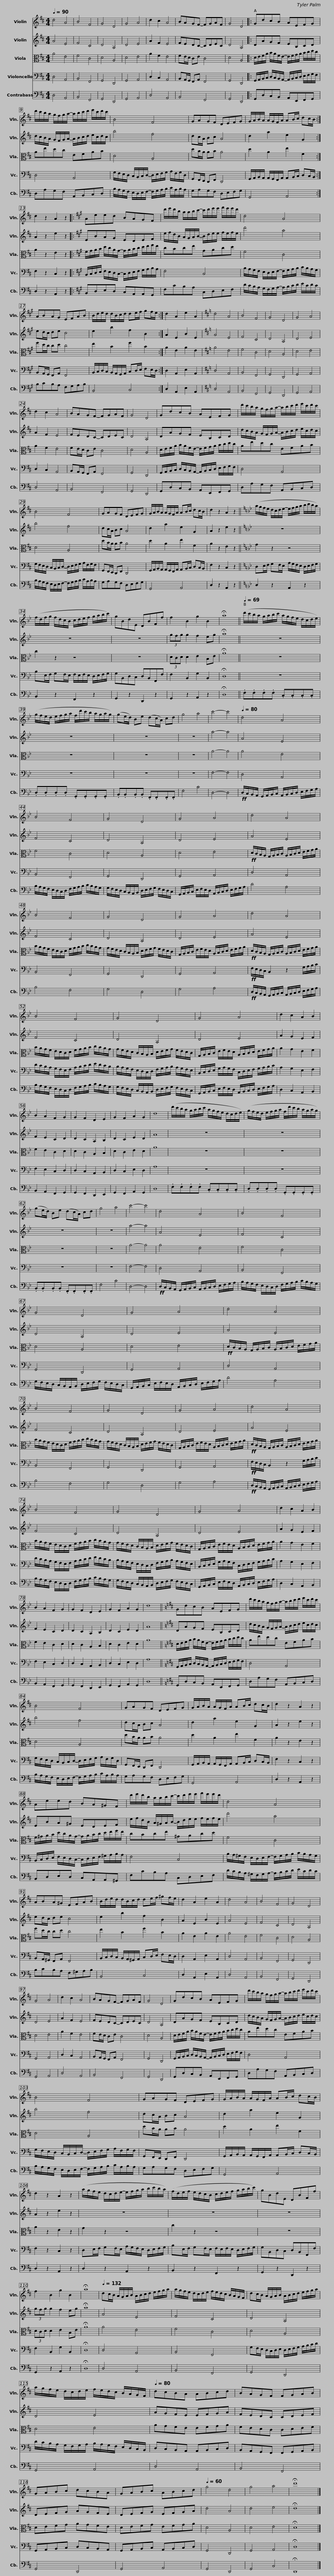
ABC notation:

X:1
%%score 1 2 3 4 5
L:1/8
Q:1/4=90
M:4/4
I:linebreak $
K:D
V:1 treble
V:2 treble
V:3 alto
V:4 bass
V:5 bass transpose=-12
V:1
 d4 A4 | B4 F4 | G4 D4 | G4 A4 | d2 c2 A4 | %5
 BAGF- FGAF | G4 D4 |:$ GdcB AEFG | d'/c'/b/a/ g/f/g/a/- a/b/c'/d'/ e'/c'/d'/c'/ |$ B4 F4 | %10
 GAGF DEFG | G/A/B/A/ A/G/F/A/ AB/c/ dc/B/ :|$ d2 z2 A2 z2 |:[K:A] Aeed BAGF |$ d'/e'/d'/b/ a/a/b/c'/- c'/d'/e'/e'/ f'/e'/e'/d'/ | %15
 d4 A4 |$ ABAG EFAB | B/d/e/d/ d/B/c/d/ de/f/ gf/e/ :| d2 A2 e2 A2 |[K:D] d4 A4 | %20
 B4 F4 | G4 D4 | G4 A4 |$ d2 c2 A4 | BAGF- FGAF | %25
 G4 D4 | GdcB AEFG |$ d'/c'/b/a/ g/f/g/a/- a/b/c'/d'/ e'/c'/d'/c'/ | B4 F4 |$ GAGF DEFG | %30
 G/A/B/A/ A/G/F/A/ AB/c/ dc/B/ | d2 z2 A2 z2 ||$[K:Bb] (a/g/f/e/ d/c/d/e/- e/f/g/a/ b/c'/b/a/) | (f/d/f/g/ f/d/c/B/ c/d/e/f/ g/a/b/c'/) | gBdE DBFf |$ %35
 f2 B2 g2 B2 | !fermata!a8 ||[Q:1/4=69] (d'/c'/b/a/ g/a/b/c'/ a/g/f/e/ d/c/d/e/) |$ (g/f/e/d/ e/f/g/a/ f/d'/c'/b/ a/g/a/g/) | (ge/d/) Be (dc/A/) cd | %40
 g4 a4 | c'4- c'4 |$[Q:1/4=80] d4 A4 | B4 F4 | G4 D4 |$ %45
 G4 A4 | d4 A4 |$ B4 F4 | G4 D4 |$ G4 A4 | %50
 d4 A4 |$ B4 F4 | G4 D4 |$ G4 A4 | d2 c2 A2 B2 | %55
 B2 A2 F2 G2 | G2 F2 D2 E2 | G2 F2 A2 G2 | d8 |$ (d'/c'/b/a/ g/a/b/c'/ a/g/f/e/ d/c/d/e/) | %60
 (g/f/e/d/ e/f/g/a/ f/d'/c'/b/ a/g/a/g/) | (ge/d/) Be (dc/A/) cd |$ g4 a4 | c'4- c'4 | d4 A4 | %65
 B4 F4 |$ G4 D4 | G4 A4 | d4 A4 |$ B4 F4 | %70
 G4 D4 |$ G4 A4 | d4 A4 |$ B4 F4 | G4 D4 |$ %75
 G4 A4 | d2 c2 A2 B2 | B2 A2 F2 G2 | G2 F2 D2 E2 | G2 F2 A2 G2 | %80
 d8 ||$[K:D] GdcB AEFG | d'/c'/b/a/ g/f/g/a/- a/b/c'/d'/ e'/c'/d'/c'/ |$[K:D] B4 F4 | GAGF DEFG | %85
 G/A/B/A/ A/G/F/A/ AB/c/ dc/B/ | d2 z2 A2 z2 |$ Aeed BA^GF | d'/e'/d'/b/ a/a/b/c'/- c'/d'/e'/e'/ f'/e'/e'/d'/ |$ d4 A4 | %90
 ABA^G EFAB |$ B/d/e/d/ d/B/c/d/ de/f/ ^gf/e/ | d2 A2 e2 A2 | d4 A4 | B4 F4 | %95
 G4 D4 | G4 A4 | d2 c2 A4 | BAGF- FGAF |$ G4 D4 | %100
 GdcB AEFG | d'/c'/b/a/ g/f/g/a/- a/b/c'/d'/ e'/c'/d'/c'/ |$ B4 F4 | GAGF DEFG | G/A/B/A/ A/G/F/A/ AB/c/ dc/B/ | %105
 d2 z2 A2 z2 |$ (a/g/f/e/ d/c/d/e/- e/f/g/a/ b/c'/b/a/) | (f/d/e/f/ e/d/c/B/ c/d/e/f/ g/a/b/c'/) | gBdE DBFf |$ f2 B2 g2 B2 | %110
 !fermata!a8 |[Q:1/4=132] dc/B/ A/G/A/B/ A/B/c/d/ e/f/g/a/ | a/g/f/e/ d/c/d/e/ f/e/d/c/ B/A/G/F/ |$ dc/B/ A/G/A/B/ A/B/c/d/ e/f/g/a/ | a/g/f/e/ d/c/d/e/ f/e/d/c/ B/A/G/F/ | %115
[Q:1/4=80] dcBA ABcd |$ BAGF FGAB | GABc dcBA | GABc ABcd |[Q:1/4=60] g4 d4 | %120
 g4 a4 | !fermata!d'8 |] %122
V:2
 A4 E4 | F4 C4 | D4 A,4 | D4 E4 | A2 F2 E4 | %5
 FEDC- CDEC | D4 A,4 |:$ DAGF EB,CD | d/c/B/A/ G/F/G/A/- A/B/c/d/ e/c/d/c/ |$ b4 f4 | %10
 dc/A/ Bc A4 | d2 a2 e2 G2 :|$ A2 z2 e2 z2 |:[K:A] EBAG EDEF |$ e/f/d/B/ A/G/A/B/- B/d/e/e/ f/e/f/e/ | %15
 d'4 a4 |$ ed/c/ de c4 | e2 b2 f2 B2 :| A2 E2 B2 E2 |[K:D] A4 E4 | %20
 F4 C4 | D4 A,4 | D4 E4 |$ A2 F2 E4 | FEDC- CDEC | %25
 D4 A,4 | DAGF EB,CD |$ d/c/B/A/ G/F/G/A/- A/B/c/d/ e/c/d/c/ | b4 f4 |$ dc/A/ Bc A4 | %30
 d2 a2 e2 G2 | A2 z2 e2 z2 ||$[K:Bb] z8 | z8 | z8 |$ %35
 (3gfg g2 f2 eg | !fermata!a8 || z8 |$ z8 | z8 | %40
 z8 | a4- a4 |$ A4 E4 | F4 C4 | D4 A,4 |$ %45
 D4 E4 | A4 E4 |$ F4 C4 | D4 A,4 |$ D4 E4 | %50
 A4 E4 |$ F4 C4 | D4 A,4 |$ D4 E4 | A2 G2 E2 F2 | %55
 F2 E2 C2 D2 | D2 C2 A,2 B,2 | D2 C2 E2 D2 | A8 |$ z8 | %60
 z8 | z8 |$ z8 | a4- a4 | A4 E4 | %65
 F4 C4 |$ D4 A,4 | D4 E4 | A4 E4 |$ F4 C4 | %70
 D4 A,4 |$ D4 E4 | A4 E4 |$ F4 C4 | D4 A,4 |$ %75
 D4 E4 | A2 G2 E2 F2 | F2 E2 C2 D2 | D2 C2 A,2 B,2 | D2 C2 E2 D2 | %80
 A8 ||$[K:D] DAGF EB,CD | d/c/B/A/ G/F/G/A/- A/B/c/d/ e/c/d/c/ |$[K:D] b4 f4 | dc/A/ Bc A4 | %85
 d2 a2 e2 G2 | A2 z2 e2 z2 |$ EBA^G EDEF | e/f/d/B/ A/^G/A/B/- B/d/e/e/ f/e/f/e/ |$ d'4 a4 | %90
 ed/c/ de c4 |$ e2 b2 f2 B2 | A2 E2 B2 E2 | A4 E4 | F4 C4 | %95
 D4 A,4 | D4 E4 | A2 F2 E4 | FEDC- CDEC |$ D4 A,4 | %100
 DAGF EB,CD | d/c/B/A/ G/F/G/A/- A/B/c/d/ e/c/d/c/ |$ b4 f4 | dc/A/ Bc A4 | d2 a2 e2 G2 | %105
 A2 z2 e2 z2 |$ z8 | z8 | z8 |$ (3gfg g2 f2 eg | %110
 !fermata!a8 | A4 E4 | F4 C4 |$ D4 A,4 | D4 E4 | %115
 AGFE EFGA |$ FEDC CDEF | DEFG AGFE | DEFG EFGA | d4 A4 | %120
 d4 e4 | !fermata!d8 |] %122
V:3
 A4 E4 | F4 C4 | D4 A,4 | D4 E4 | A2 F2 E4 | %5
 FE/D/ CE C4 | D4 A,4 |:$ D/E/F/A/ B/A/F/E/- E/F/G/A/ B/c/d/c/ | Aedc EFAB |$ D4 A,4 | %10
 dB/A/ AB A4 | d2 A2 e2 F2 :|$ A2 z2 E2 z2 |:[K:A] F/G/A/B/ d/c/A/G/- G/A/B/c/ d/e/f/e/ |$ cBce GAcd | %15
 F4 C4 |$ fd/c/ cd c4 | e2 B2 f2 B2 :| A2 E2 A2 E2 |[K:D] A4 E4 | %20
 F4 C4 | D4 A,4 | D4 E4 |$ A2 F2 E4 | FE/D/ CE C4 | %25
 D4 A,4 | D/E/F/A/ B/A/F/E/- E/F/G/A/ B/c/d/c/ |$ Aedc EFAB | D4 A,4 |$ dB/A/ AB A4 | %30
 d2 A2 e2 F2 | A2 z2 E2 z2 ||$[K:Bb] G2 z2 z4 | c2 z2 z4 | z8 |$ %35
 (3DCD D2 E2 B,E | !fermata!A8 || z8 |$ z8 | z8 | %40
 z8 | A4- A4 |$ A4 E4 | F4 C4 | D4 A,4 |$ %45
 D4 E4 |!ff! D/C/B,/A,/ G,/A,/B,/C/ A,/B,/C/D/ E/F/G/A/ |$ B/A/G/F/ E/D/C/D/ F/G/A/B/ c/B/A/G/ | G/F/E/D/ C/B,/A,/B,/ D/E/F/G/ F/E/D/C/ |$ G,/A,/B,/C/ E/F/E/D/ A,/B,/C/D/ E/F/G/A/ | %50
!ff! D/C/B,/A,/ G,/A,/B,/C/ A,/B,/C/D/ E/F/G/A/ |$ B/A/G/F/ E/D/C/D/ F/G/A/B/ c/B/A/G/ | G/F/E/D/ C/B,/A,/B,/ D/E/F/G/ F/E/D/C/ |$ G,/A,/B,/C/ E/F/E/D/ A,/B,/C/D/ E/F/G/A/ | A2 G2 E2 F2 | %55
 F2 E2 C2 D2 | D2 C2 A,2 B,2 | D2 C2 E2 D2 | A8 |$ z8 | %60
 z8 | z8 |$ z8 | A4- A4 | A4 E4 | %65
 F4 C4 |$ D4 A,4 | D4 E4 |!ff! D/C/B,/A,/ G,/A,/B,/C/ A,/B,/C/D/ E/F/G/A/ |$ B/A/G/F/ E/D/C/D/ F/G/A/B/ c/B/A/G/ | %70
 G/F/E/D/ C/B,/A,/B,/ D/E/F/G/ F/E/D/C/ |$ G,/A,/B,/C/ E/F/E/D/ A,/B,/C/D/ E/F/G/A/ |!ff! D/C/B,/A,/ G,/A,/B,/C/ A,/B,/C/D/ E/F/G/A/ |$ B/A/G/F/ E/D/C/D/ F/G/A/B/ c/B/A/G/ | G/F/E/D/ C/B,/A,/B,/ D/E/F/G/ F/E/D/C/ |$ %75
 G,/A,/B,/C/ E/F/E/D/ A,/B,/C/D/ E/F/G/A/ | A2 G2 E2 F2 | F2 E2 C2 D2 | D2 C2 A,2 B,2 | D2 C2 E2 D2 | %80
 A8 ||$[K:D] D/E/F/A/ B/A/F/E/- E/F/G/A/ B/c/d/c/ | Aedc EFAB |$[K:D] D4 A,4 | dB/A/ AB A4 | %85
 d2 A2 e2 F2 | A2 z2 E2 z2 |$ F/^G/A/B/ d/c/A/G/- G/A/B/c/ d/e/f/e/ | cBce ^GAcd |$ F4 C4 | %90
 fd/c/ cd c4 |$ e2 B2 f2 B2 | A2 E2 A2 E2 | A4 E4 | F4 C4 | %95
 D4 A,4 | D4 E4 | A2 F2 E4 | FE/D/ CE C4 |$ D4 A,4 | %100
 D/E/F/A/ B/A/F/E/- E/F/G/A/ B/c/d/c/ | Aedc EFAB |$ D4 A,4 | dB/A/ AB A4 | d2 A2 e2 F2 | %105
 A2 z2 E2 z2 |$ G2 z2 z4 | c2 z2 z4 | z8 |$ (3DCD D2 E2 B,E | %110
 !fermata!A8 | A4 E4 | F4 C4 |$ D4 A,4 | D4 E4 | %115
 AGFE EFGA |$ FEDC CDEF | DEFG AGFE | DEFG EFGA | D4 A,4 | %120
 D4 E4 | !fermata!D8 |] %122
V:4
 D,4 A,,4 | B,,4 F,,4 | G,,4 D,,4 | G,,4 A,,4 | D,2 C,2 A,,4 | %5
 B,,A,,/G,,/ F,,A,, F,,4 | G,,4 D,,4 |:$ G,,/A,,/B,,/C,/ D,/C,/B,,/A,,/- A,,/B,,/C,/D,/ E,/F,/G,/F,/ | D,4 A,,4 |$ G,/F,/E,/D,/ C,/B,,/C,/D,/- D,/E,/F,/G,/ A,/F,/G,/D,/ | %10
 G,,F,,/E,,/ D,,F,, D,,4 | G,,/A,,/B,,/A,,/ A,,/G,,/F,,/A,,/ A,,B,,/C,/ D,C,/B,,/ :|$ F,2 z2 C,2 z2 |:[K:A] B,,/C,/D,/E,/ F,/E,/D,/C,/- C,/D,/E,/F,/ G,/A,/B,/A,/ |$ F,4 C,4 | %15
 B,/A,/G,/F,/ E,/D,/E,/F,/- F,/G,/A,/B,/ C/B,/A,/G,/ |$ B,,A,,/G,,/ F,,A,, F,,4 | B,,/C,/D,/C,/ B,,/A,,/G,,/A,,/ C,D,/E,/ F,E,/D,/ :| D,2 A,,2 E,2 A,,2 |[K:D] D,4 A,,4 | %20
 B,,4 F,,4 | G,,4 D,,4 | G,,4 A,,4 |$ D,2 C,2 A,,4 | B,,A,,/G,,/ F,,A,, F,,4 | %25
 G,,4 D,,4 | G,,/A,,/B,,/C,/ D,/C,/B,,/A,,/- A,,/B,,/C,/D,/ E,/F,/G,/F,/ |$ D,4 A,,4 | G,/F,/E,/D,/ C,/B,,/C,/D,/- D,/E,/F,/G,/ A,/F,/G,/F,/ |$ G,,F,,/E,,/ D,,F,, D,,4 | %30
 G,,/A,,/B,,/A,,/ A,,/G,,/F,,/A,,/ A,,B,,/C,/ D,C,/B,,/ | F,2 z2 C,2 z2 ||$[K:Bb] D,E,/F,/ G,F,/E,/ A,/G,/F,/E,/ D,/E,/F,/G,/ | B,E,/F,/ G,F,/E,/ F,/E,/F,/E,/ D,/E,/F,/G,/ | G,B,,D,C, D,B,,F,,F, |$ %35
 F,2 B,,2 G,2 B,,2 | !fermata!D,8 || z8 |$ z8 | z8 | %40
 z8 | F,4- F,4 |$ D,4 A,,4 | B,,4 F,,4 | G,,4 D,,4 |$ %45
 G,,4 A,,4 | D,4 A,,4 |$ B,,4 F,,4 | G,,4 D,,4 |$ G,,4 A,,4 | %50
!ff! F,/E,/D,/C,/ B,,2 z2 G,/A,/B,/C/ |$ D/C/B,/A,/ G,/F,/E,/F,/ A,/B,/C/D/ E/D/C/B,/ | B,/A,/G,/F,/ E,/D,/C,/D,/ F,/G,/A,/B,/ A,/G,/F,/E,/ |$ B,,/C,/D,/E,/ G,/A,/G,/F,/ C,/D,/E,/F,/ G,/A,/B,/C/ | A,2 G,2 E,2 F,2 | %55
 F,2 E,2 C,2 D,2 | D,2 C,2 A,,2 B,,2 | D,2 C,2 E,2 D,2 | A,8 |$ z8 | %60
 z8 | z8 |$ z8 | F,4- F,4 | D,4 A,,4 | %65
 B,,4 F,,4 |$ G,,4 D,,4 | G,,4 A,,4 | D,4 A,,4 |$ B,,4 F,,4 | %70
 G,,4 D,,4 |$ G,,4 A,,4 |!ff! F,/E,/D,/C,/ B,,2 z2 G,/A,/B,/C/ |$ D/C/B,/A,/ G,/F,/E,/F,/ A,/B,/C/D/ E/D/C/B,/ | B,/A,/G,/F,/ E,/D,/C,/D,/ F,/G,/A,/B,/ A,/G,/F,/E,/ |$ %75
 B,,/C,/D,/E,/ G,/A,/G,/F,/ C,/D,/E,/F,/ G,/A,/B,/C/ | A,2 G,2 E,2 F,2 | F,2 E,2 C,2 D,2 | D,2 C,2 A,,2 B,,2 | D,2 C,2 E,2 D,2 | %80
 A,8 ||$[K:D] G,,/A,,/B,,/C,/ D,/C,/B,,/A,,/- A,,/B,,/C,/D,/ E,/F,/G,/F,/ | D,4 A,,4 |$[K:D] G,/F,/E,/D,/ C,/B,,/C,/D,/- D,/E,/F,/G,/ A,/F,/G,/D,/ | G,,F,,/E,,/ D,,F,, D,,4 | %85
 G,,/A,,/B,,/A,,/ A,,/G,,/F,,/A,,/ A,,B,,/C,/ D,C,/B,,/ | F,2 z2 C,2 z2 |$ B,,/C,/D,/E,/ F,/E,/D,/C,/- C,/D,/E,/F,/ ^G,/A,/B,/A,/ | F,4 C,4 |$ B,/A,/^G,/F,/ E,/D,/E,/F,/- F,/G,/A,/B,/ C/B,/A,/G,/ | %90
 B,,A,,/^G,,/ F,,A,, F,,4 |$ B,,/C,/D,/C,/ B,,/A,,/^G,,/A,,/ C,D,/E,/ F,E,/D,/ | D,2 A,,2 E,2 A,,2 | D,4 A,,4 | B,,4 F,,4 | %95
 G,,4 D,,4 | G,,4 A,,4 | D,2 C,2 A,,4 | B,,A,,/G,,/ F,,A,, F,,4 |$ G,,4 D,,4 | %100
 G,,/A,,/B,,/C,/ D,/C,/B,,/A,,/- A,,/B,,/C,/D,/ E,/F,/G,/F,/ | D,4 A,,4 |$ G,/F,/E,/D,/ C,/B,,/C,/D,/- D,/E,/F,/G,/ A,/F,/G,/F,/ | G,,F,,/E,,/ D,,F,, D,,4 | G,,/A,,/B,,/A,,/ A,,/G,,/F,,/A,,/ A,,B,,/C,/ D,C,/B,,/ | %105
 F,2 z2 C,2 z2 |$ D,E,/F,/ G,F,/E,/ A,/G,/F,/E,/ D,/E,/F,/G,/ | B,E,/F,/ G,F,/E,/ F,/E,/F,/E,/ D,/E,/F,/G,/ | G,B,,D,C, D,B,,F,,F, |$ F,2 B,,2 G,2 B,,2 | %110
 !fermata!D,8 | D,4 A,,4 | B,,4 F,,4 |$ G,F,/E,/ D,/C,/D,/E,/ D,/E,/F,/G,/ A,/B,/C/D/ | D/C/B,/A,/ G,/F,/G,/A,/ B,/A,/G,/F,/ E,/D,/C,/B,,/ | %115
 D,C,B,,A,, A,,B,,C,D, |$ B,,A,,G,,F,, F,,G,,A,,B,, | G,,A,,B,,C, D,C,B,,A,, | G,,A,,B,,C, A,,B,,C,D, | G,,4 D,,4 | %120
 G,,4 A,,4 | !fermata!D,8 |] %122
V:5
 D,4 A,,4 | B,,4 F,,4 | G,,4 D,,4 | G,,4 A,,4 | D,4 A,,4 | %5
 B,,4 F,,4 | G,,4 D,,4 |:$ G,,D,C,B,, A,,E,,F,,G,, | D,A,G,F, A,,B,,C,D, |$ B,/A,/G,/F,/ E,/D,/E,/F,/- F,/G,/A,/B,/ C/A,/B,/A,/ | %10
 G,A,G,F, D,E,F,G, | G,,4 A,,4 :|$ D,2 z2 A,,2 z2 |:[K:A] B,,D,E,D, C,A,,A,,G,, |$ F,CB,A, C,D,E,F, | %15
 D/C/B,/A,/ G,/F,/G,/A,/- A,/B,/C/D/ E/C/D/C/ |$ B,CB,A, F,G,A,B, | B,,4 C,4 :| D,2 A,,2 E,2 A,,2 |[K:D] D,4 A,,4 | %20
 B,,4 F,,4 | G,,4 D,,4 | G,,4 A,,4 |$ D,4 A,,4 | B,,4 F,,4 | %25
 G,,4 D,,4 | G,,D,C,B,, A,,E,,F,,G,, |$ D,A,G,F, A,,B,,C,D, | B,/A,/G,/F,/ E,/D,/E,/F,/- F,/G,/A,/B,/ C/A,/B,/A,/ |$ G,A,G,F, D,E,F,G, | %30
 G,,4 A,,4 | D,2 z2 A,,2 z2 ||$[K:Bb] D,2 z2 A,,2 z2 | B,,2 z2 F,,2 z2 | G,,2 z2 D,,2 z2 |$ %35
 G,,2 z2 A,,2 z2 | !fermata!D,8 || .F,.F,.F,.F, .C,.C,.C,.C, |$ .D,.D,.D,.D, .G,,.G,,.G,,.G,, | .B,,.B,,.B,,.B,, .F,,.F,,.F,,.F,, | %40
 F,4 C4 | D,4- D,4 |$!ff! D,/C,/B,,/A,,/ G,,/A,,/B,,/C,/ A,,/B,,/C,/D,/ E,/F,/G,/A,/ | B,/A,/G,/F,/ E,/D,/C,/D,/ F,/G,/A,/B,/ C/B,/A,/G,/ | G,/F,/E,/D,/ C,/B,,/A,,/B,,/ D,/E,/F,/G,/ F,/E,/D,/C,/ |$ %45
 G,,/A,,/B,,/C,/ E,/F,/E,/D,/ A,,/B,,/C,/D,/ E,/F,/G,/A,/ | D4 A,4 |$ B,4 F,4 | G,4 D,4 |$ G,4 A,4 | %50
!ff! D,/C,/B,,/A,,/ G,,/A,,/B,,/C,/ A,,/B,,/C,/D,/ E,/F,/G,/A,/ |$ B,/A,/G,/F,/ E,/D,/C,/D,/ F,/G,/A,/B,/ C/B,/A,/G,/ | G,/F,/E,/D,/ C,/B,,/A,,/B,,/ D,/E,/F,/G,/ F,/E,/D,/C,/ |$ G,,/A,,/B,,/C,/ E,/F,/E,/D,/ A,,/B,,/C,/D,/ E,/F,/G,/A,/ | D,2 C,2 A,,2 B,,2 | %55
 B,,2 A,,2 F,,2 G,,2 | G,,2 F,,2 D,,2 E,,2 | G,,2 F,,2 A,,2 G,,2 | D,8 |$ .F,.F,.F,.F, .C,.C,.C,.C, | %60
 .D,.D,.D,.D, .G,,.G,,.G,,.G,, | .B,,.B,,.B,,.B,, .F,,.F,,.F,,.F,, |$ F,4 C4 | D,4- D,4 |!ff! D,/C,/B,,/A,,/ G,,/A,,/B,,/C,/ A,,/B,,/C,/D,/ E,/F,/G,/A,/ | %65
 B,/A,/G,/F,/ E,/D,/C,/D,/ F,/G,/A,/B,/ C/B,/A,/G,/ |$ G,/F,/E,/D,/ C,/B,,/A,,/B,,/ D,/E,/F,/G,/ F,/E,/D,/C,/ | G,,/A,,/B,,/C,/ E,/F,/E,/D,/ A,,/B,,/C,/D,/ E,/F,/G,/A,/ | D4 A,4 |$ B,4 F,4 | %70
 G,4 D,4 |$ G,4 A,4 |!ff! D,/C,/B,,/A,,/ G,,/A,,/B,,/C,/ A,,/B,,/C,/D,/ E,/F,/G,/A,/ |$ B,/A,/G,/F,/ E,/D,/C,/D,/ F,/G,/A,/B,/ C/B,/A,/G,/ | G,/F,/E,/D,/ C,/B,,/A,,/B,,/ D,/E,/F,/G,/ F,/E,/D,/C,/ |$ %75
 G,,/A,,/B,,/C,/ E,/F,/E,/D,/ A,,/B,,/C,/D,/ E,/F,/G,/A,/ | D,2 C,2 A,,2 B,,2 | B,,2 A,,2 F,,2 G,,2 | G,,2 F,,2 D,,2 E,,2 | G,,2 F,,2 A,,2 G,,2 | %80
 D,8 ||$[K:D] G,,D,C,B,, A,,E,,F,,G,, | D,A,G,F, A,,B,,C,D, |$[K:D] B,/A,/G,/F,/ E,/D,/E,/F,/- F,/G,/A,/B,/ C/A,/B,/A,/ | G,A,G,F, D,E,F,G, | %85
 G,,4 A,,4 | D,2 z2 A,,2 z2 |$ B,,D,E,D, C,A,,A,,^G,, | F,CB,A, C,D,E,F, |$ D/C/B,/A,/ ^G,/F,/G,/A,/- A,/B,/C/D/ E/C/D/C/ | %90
 B,CB,A, F,^G,A,B, |$ B,,4 C,4 | D,2 A,,2 E,2 A,,2 | D,4 A,,4 | B,,4 F,,4 | %95
 G,,4 D,,4 | G,,4 A,,4 | D,4 A,,4 | B,,4 F,,4 |$ G,,4 D,,4 | %100
 G,,D,C,B,, A,,E,,F,,G,, | D,A,G,F, A,,B,,C,D, |$ B,/A,/G,/F,/ E,/D,/E,/F,/- F,/G,/A,/B,/ C/A,/B,/A,/ | G,A,G,F, D,E,F,G, | G,,4 A,,4 | %105
 D,2 z2 A,,2 z2 |$ D,2 z2 A,,2 z2 | B,,2 z2 F,,2 z2 | G,,2 z2 D,,2 z2 |$ G,,2 z2 A,,2 z2 | %110
 !fermata!D,8 | D,4 A,,4 | B,,4 F,,4 |$ G,,4 D,,4 | G,,4 A,,4 | %115
 D,4 A,,4 |$ B,,4 F,,4 | G,,4 D,,4 | G,,4 A,,4 | G,,4 D,,4 | %120
 G,,4 C,4 | !fermata!D,,8 |] %122
